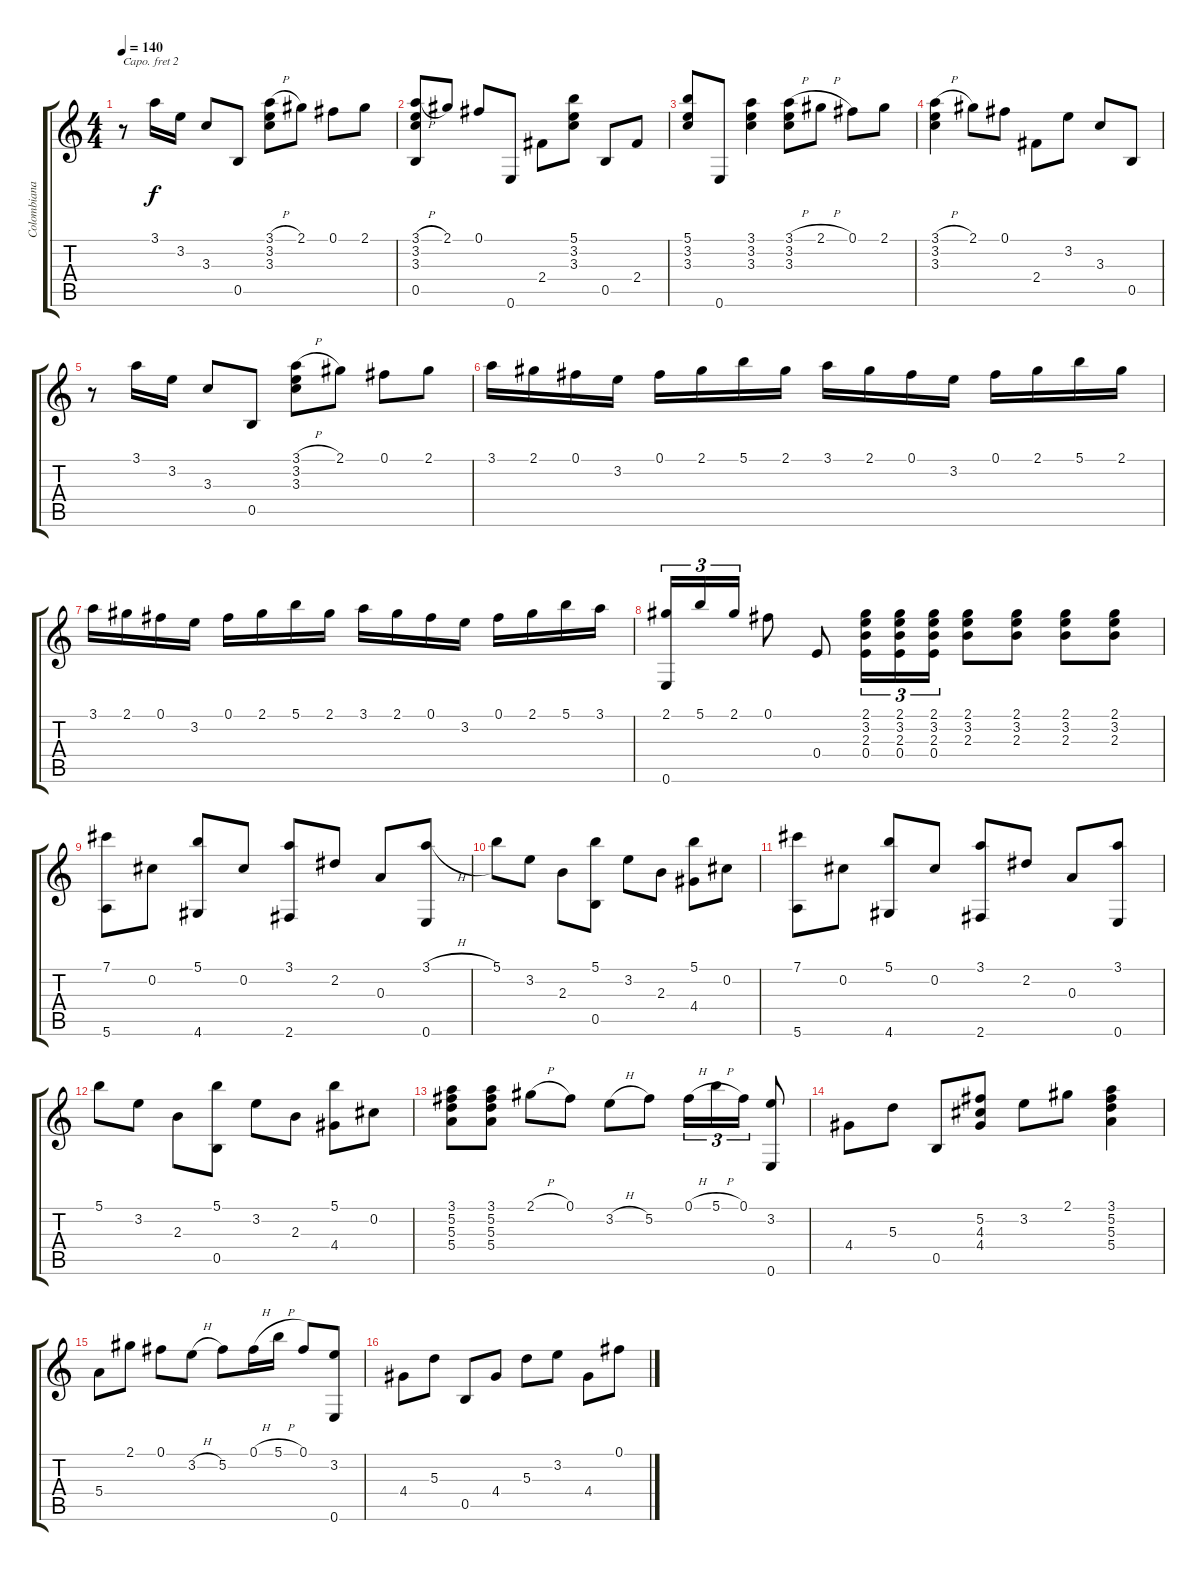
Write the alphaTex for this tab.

\track ("Colombiana" "Colombiana") {instrument acousticguitarnylon}
\staff {score tabs}
\capo 2
\tuning (E4 B3 G3 D3 A2 D2) {hide}
\ts (4 4)
\tempo 140
\clef g2
\ks c
r.8{dy f} 3.1.16 3.2.16 3.3.8 0.5.8 (3.1{h} 3.2 3.3).8 2.1.8 0.1.8 2.1.8 |
(3.1{h} 3.2 3.3 0.5).8 2.1.8 0.1.8 0.6.8 2.4.8 (5.1 3.2 3.3).8 0.5.8 2.4.8 |
(5.1 3.2 3.3).8 0.6.8 (3.1 3.2 3.3).4 (3.1{h} 3.2 3.3).8 2.1{h}.8 0.1.8 2.1.8 |
(3.1{h} 3.2 3.3).4 2.1.8 0.1.8 2.4.8 3.2.8 3.3.8 0.5.8 |
r.8 3.1.16 3.2.16 3.3.8 0.5.8 (3.1{h} 3.2 3.3).8 2.1.8 0.1.8 2.1.8 |
3.1.16 2.1.16 0.1.16 3.2.16 0.1.16 2.1.16 5.1.16 2.1.16 3.1.16 2.1.16 0.1.16 3.2.16 0.1.16 2.1.16 5.1.16 2.1.16 |
3.1.16 2.1.16 0.1.16 3.2.16 0.1.16 2.1.16 5.1.16 2.1.16 3.1.16 2.1.16 0.1.16 3.2.16 0.1.16 2.1.16 5.1.16 3.1.16 |
(2.1 0.6).16{tu (3 2)} 5.1.16{tu (3 2)} 2.1.16{tu (3 2)} 0.1.8 0.4.8 (2.1 3.2 2.3 0.4).16{tu (3 2)} (2.1 3.2 2.3 0.4).16{tu (3 2)} (2.1 3.2 2.3 0.4).16{tu (3 2)} (2.1 3.2 2.3).8 (2.1 3.2 2.3).8 (2.1 3.2 2.3).8 (2.1 3.2 2.3).8 |
(7.1 5.6).8 0.2.8 (5.1 4.6).8 0.2.8 (3.1 2.6).8 2.2.8 0.3.8 (3.1{h} 0.6).8 |
5.1.8 3.2.8 2.3.8 (5.1 0.5).8 3.2.8 2.3.8 (5.1 4.4).8 0.2.8 |
(7.1 5.6).8 0.2.8 (5.1 4.6).8 0.2.8 (3.1 2.6).8 2.2.8 0.3.8 (3.1 0.6).8 |
5.1.8 3.2.8 2.3.8 (5.1 0.5).8 3.2.8 2.3.8 (5.1 4.4).8 0.2.8 |
(3.1 5.2 5.3 5.4).8 (3.1 5.2 5.3 5.4).8 2.1{h}.8 0.1.8 3.2{h}.8 5.2.8 0.1{h}.16{tu (3 2)} 5.1{h}.16{tu (3 2)} 0.1.16{tu (3 2)} (3.2 0.6).8 |
4.4.8 5.3.8 0.5.8 (5.2 4.3 4.4).8 3.2.8 2.1.8 (3.1 5.2 5.3 5.4).4 |
5.4.8 2.1.8 0.1.8 3.2{h}.8 5.2.8 0.1{h}.16 5.1{h}.16 0.1.8 (3.2 0.6).8 |
4.4.8 5.3.8 0.5.8 4.4.8 5.3.8 3.2.8 4.4.8 0.1.8
